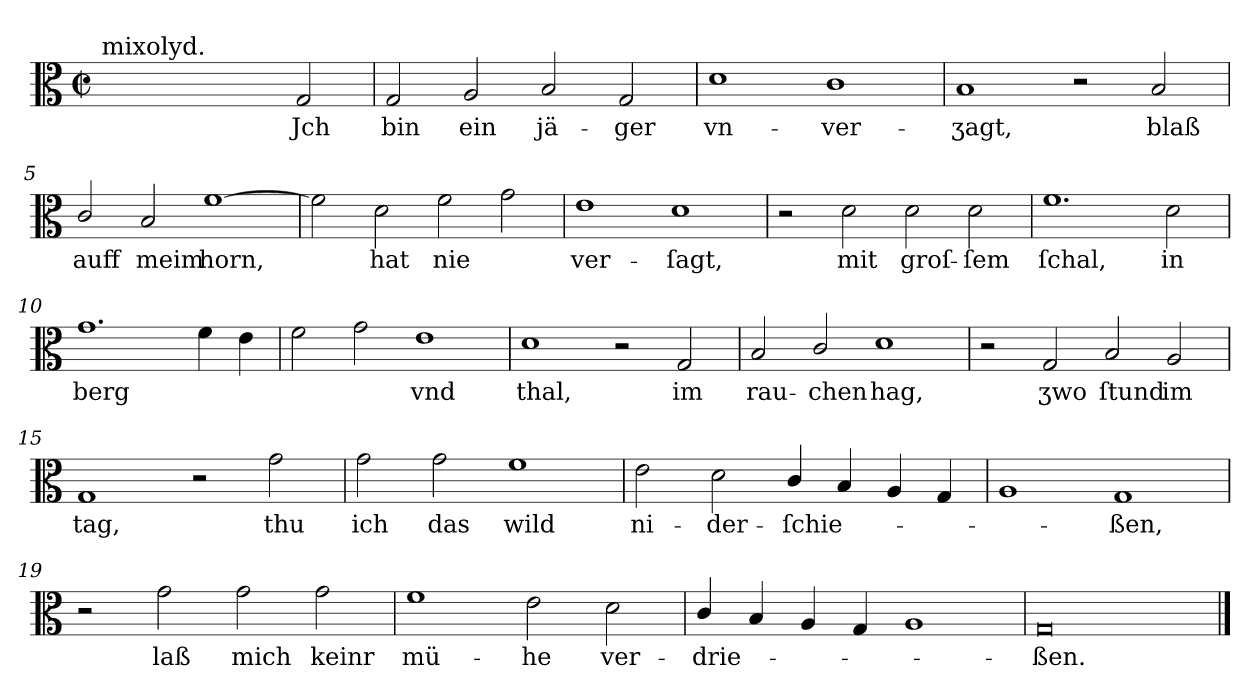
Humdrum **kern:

**kern	**text
*part1	*part1
*staff1	*staff1
*clefC3	*
*k[]	*
*G:mix	*
*M4/2	*
*met(c|)	*
=1	=1
!LO:TX:a:t=mixolyd.	!
1ryy	.
2ryy	.
2G	Jch
=2	=2
2G	bin
2A	ein
2B	jä-
2G	-ger
=3	=3
1d	vn-
1c	-ver-
=4	=4
1B	-ʒagt,
2r	.
2B	blaß
=5	=5
2c/	auff
2B	meim
[1f	horn,
=6	=6
2f]	.
2d	hat
2f	nie
2g	.
=7	=7
1e	ver-
1d	-ſagt,
=8	=8
2r	.
2d	mit
2d	groſ-
2d	-ſem
=9	=9
1.f	ſchal,
2d	in
=10	=10
1.g	berg
4f	.
4e	.
=11	=11
2f	.
2g	.
1e	vnd
=12	=12
1d	thal,
2r	.
2G	im
=13	=13
2B	rau-
2c/	-chen
1d	hag,
=14	=14
2r	.
2G	ʒwo
2B	ſtund
2A	im
=15	=15
1G	tag,
2r	.
2g	thu
=16	=16
2g	ich
2g	das
1f	wild
=17	=17
2e	ni-
2d	-der-
4c/	-ſchie-
4B	.
4A	.
4G	.
=18	=18
1A	.
1G	-ßen,
=19	=19
2r	.
2g	laß
2g	mich
2g	keinr
=20	=20
1f	mü-
2e	-he
2d	ver-
=21	=21
4c/	-drie-
4B	.
4A	.
4G	.
1A	.
=22	=22
0G/	-ßen.
==	==
*-	*-
